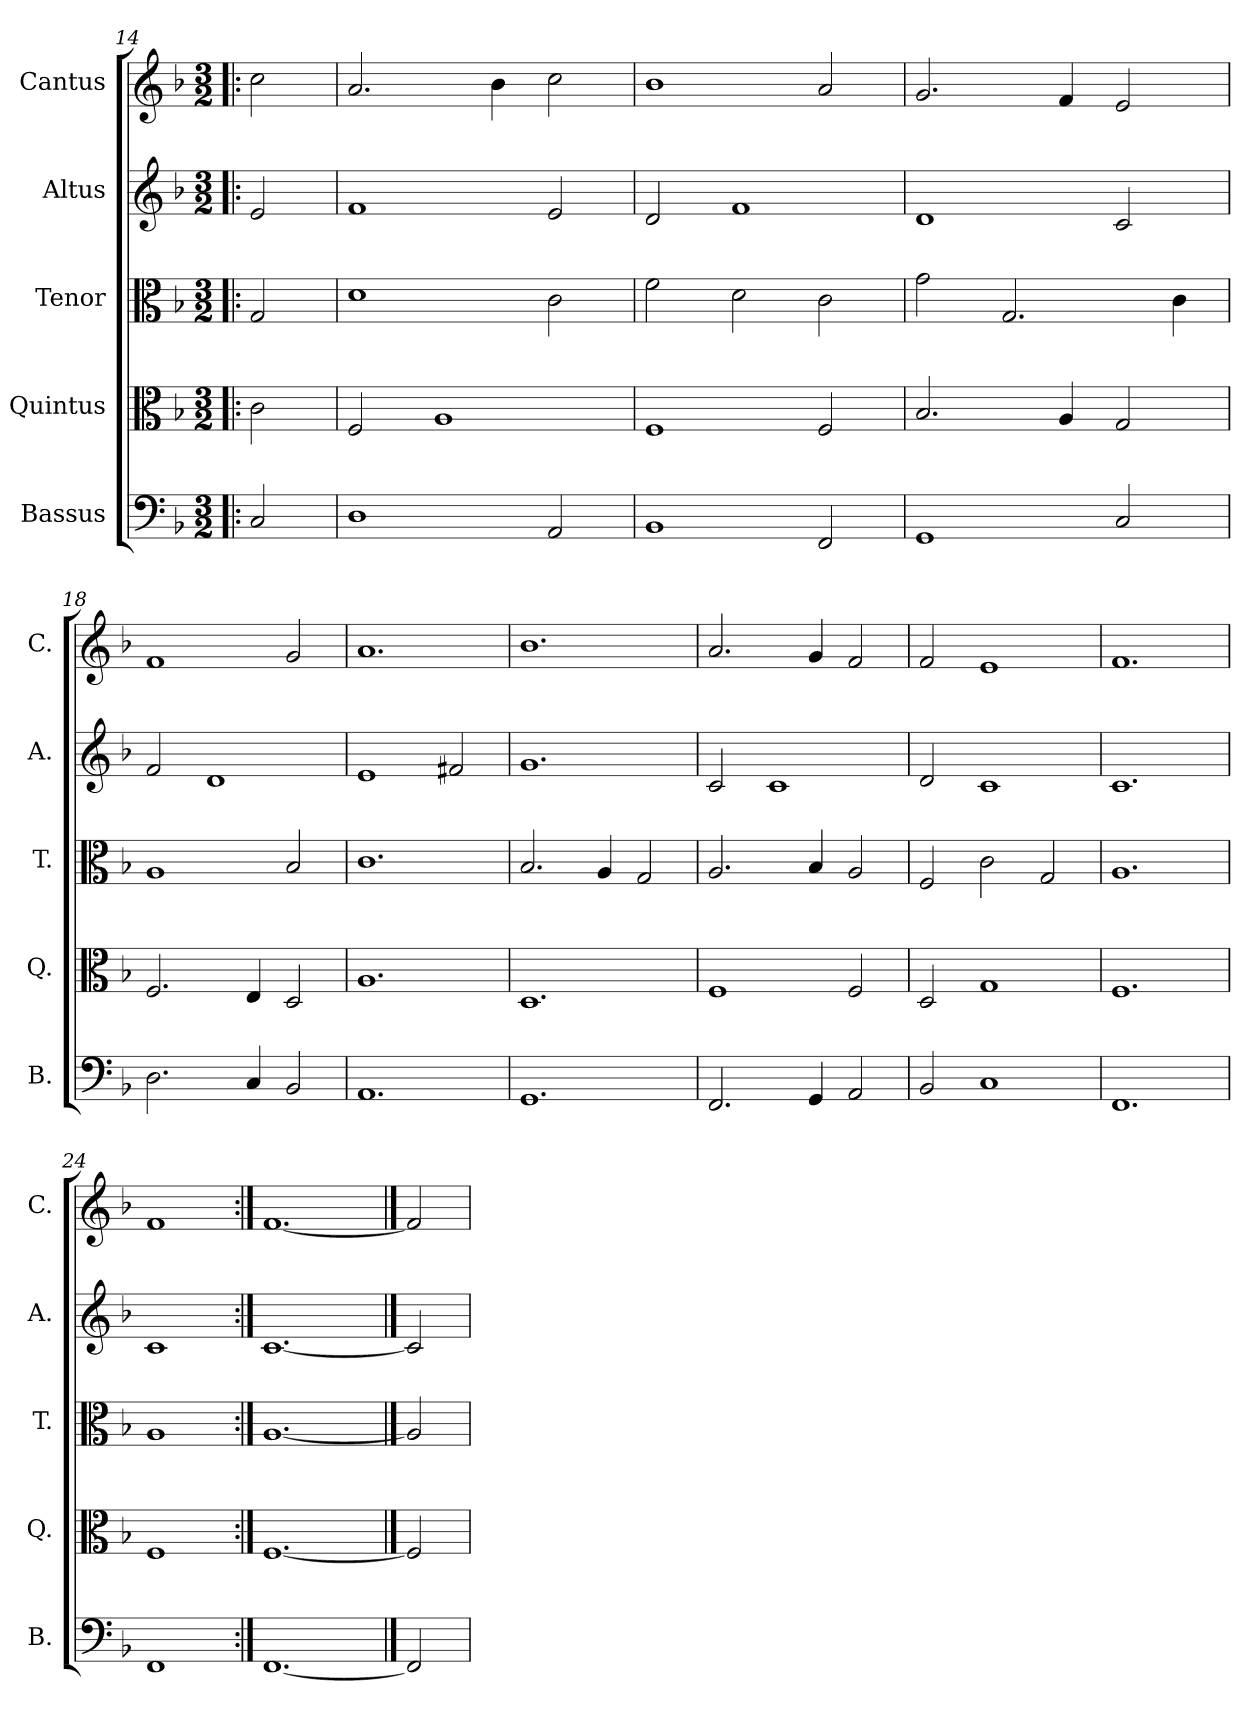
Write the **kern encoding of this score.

**kern	**kern	**kern	**kern	**kern
*part5	*part4	*part3	*part2	*part1
*staff5	*staff4	*staff3	*staff2	*staff1
*I"Bassus	*I"Quintus	*I"Tenor	*I"Altus	*I"Cantus
*I'B.	*I'Q.	*I'T.	*I'A.	*I'C.
!!LO:LB:g=z
*clefF4	*clefC3	*clefC3	*clefG2	*clefG2
*k[b-]	*k[b-]	*k[b-]	*k[b-]	*k[b-]
*F:	*F:	*F:	*F:	*F:
*M3/2	*M3/2	*M3/2	*M3/2	*M3/2
=14!|:	=14!|:	=14!|:	=14!|:	=14!|:
2C/	2c\	2G/	2e/	2cc\
=15	=15	=15	=15	=15
1D\	2F/	1d\	1f/	2.a/
.	1A/	.	.	.
.	.	.	.	4b-\
2AA/	.	2c\	2e/	2cc\
=16	=16	=16	=16	=16
1BB-/	1F/	2f\	2d/	1b-\
.	.	2d\	1f/	.
2FF/	2F/	2c\	.	2a/
=17	=17	=17	=17	=17
1GG/	2.B-/	2g\	1d/	2.g/
.	.	2.G/	.	.
.	4A/	.	.	4f/
2C/	2G/	.	2c/	2e/
.	.	4c\	.	.
=18	=18	=18	=18	=18
2.D\	2.F/	1A/	2f/	1f/
.	.	.	1d/	.
4C/	4E/	.	.	.
2BB-/	2D/	2B-/	.	2g/
=19	=19	=19	=19	=19
1.AA/	1.A/	1.c\	1e/	1.a/
.	.	.	2f#X/	.
=20	=20	=20	=20	=20
1.GG/	1.D/	2.B-/	1.g/	1.b-\
.	.	4A/	.	.
.	.	2G/	.	.
=21	=21	=21	=21	=21
2.FF/	1F/	2.A/	2c/	2.a/
.	.	.	1c/	.
4GG/	.	4B-/	.	4g/
2AA/	2F/	2A/	.	2f/
=22	=22	=22	=22	=22
2BB-/	2D/	2F/	2d/	2f/
1C/	1G/	2c\	1c/	1e/
.	.	2G/	.	.
=23	=23	=23	=23	=23
1.FF/	1.F/	1.A/	1.c/	1.f/
=24	=24	=24	=24	=24
1FF/	1F/	1A/	1c/	1f/
=25:|!	=25:|!	=25:|!	=25:|!	=25:|!
[1.FF/	[1.F/	[1.A/	[1.c/	[1.f/
==26	==26	==26	==26	==26
2FF/]	2F/]	2A/]	2c/]	2f/]
=	=	=	=	=
*-	*-	*-	*-	*-
